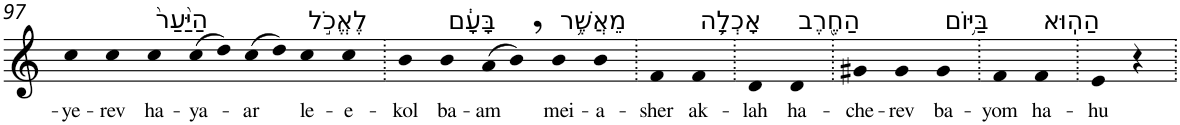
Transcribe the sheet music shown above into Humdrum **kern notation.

**kern	**text
*part1	*part1
*staff1	*staff1
*I"Piano	*
*I'Pno	*
!!LO:PB:g=z
*clefG2	*
*k[]	*
=97	=97
!	!LO:LY:b
4cc	-ye-
!	!LO:LY:b
4cc	-rev
!LO:TX:a:t=הַיַּ֙עַר֙	!
!	!LO:LY:b
4cc	ha-
!	!LO:LY:b
(>8cc	-ya-
8dd)	.
!	!LO:LY:b
(>8cc	-ar
8dd)	.
!LO:TX:a:t=לֶאֱכֹ֣ל	!
!	!LO:LY:b
4cc	le-
!	!LO:LY:b
4cc	-e-
=98.	=98.
!	!LO:LY:b
4b	-kol
!LO:TX:a:t=בָּעָ֔ם	!
!	!LO:LY:b
4b	ba-
!	!LO:LY:b
(>8a	-am
8b,)	.
!LO:TX:a:t=מֵאֲשֶׁ֥ר	!
!	!LO:LY:b
4b	mei-
!	!LO:LY:b
4b	-a-
=99.	=99.
!	!LO:LY:b
4f	-sher
!LO:TX:a:t=אָכְלָ֛ה	!
!	!LO:LY:b
4f	ak-
=100.	=100.
!	!LO:LY:b
4d	-lah
!LO:TX:a:t=הַחֶ֖רֶב	!
!	!LO:LY:b
4d	ha-
=101.	=101.
!	!LO:LY:b
4g#X	-che-
!	!LO:LY:b
4g#	-rev
!LO:TX:a:t=בַּיּ֥וֹם	!
!	!LO:LY:b
4g#	ba-
=102.	=102.
!	!LO:LY:b
4f	-yom
!LO:TX:a:t=הַהֽוּא	!
!	!LO:LY:b
4f	ha-
=103.	=103.
!	!LO:LY:b
4e	-hu
4r	.
=.	=.
*-	*-
